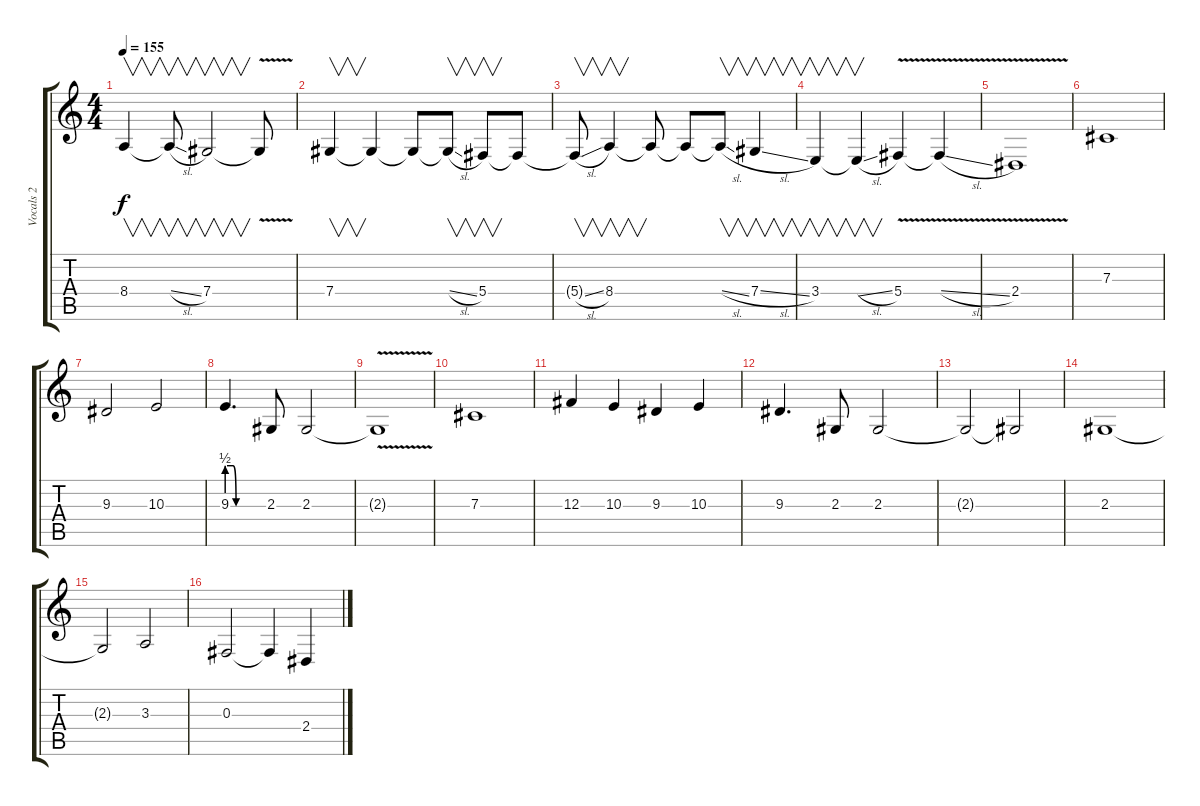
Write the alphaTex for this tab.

\track ("Vocals 2" "Vocals 2") {instrument frenchhorn}
\staff {score tabs}
\tuning (Eb4 Bb3 Gb3 Db3 Ab2 Db2) {hide}
\ts (4 4)
\tempo 155
\clef g2
\ks c
8.4.4{v dy f} 8.4{sl t}.8{v} 7.4.2{v} 7.4{v t}.8 |
7.4.4{v} 7.4{t}.4 7.4{t}.8 7.4{sl t}.8{v} 5.4.8{v} 5.4{t}.8 |
5.4{sl t}.8{v} 8.4.4{v} 8.4{t}.8 8.4{t}.8 8.4{sl t}.8{v} 7.4{sl}.4{v} |
3.4.4{v} 3.4{sl t}.4{v} 5.4{v}.4 5.4{v sl t}.4 |
2.4{v}.1 |
7.3.1 |
9.3.2 10.3.2 |
9.3{be (custom 0 2 10 2 15 0 30 0 60 0)}.4{d} 2.3.8 2.3.2 |
2.3{v t}.1 |
7.3.1 |
12.3.4 10.3.4 9.3.4 10.3.4 |
9.3.4{d} 2.3.8 2.3.2 |
2.3{t}.2 2.3{t}.2 |
2.3.1 |
2.3{t}.2 3.3.2 |
0.3.2 0.3{t}.4 2.4.4
